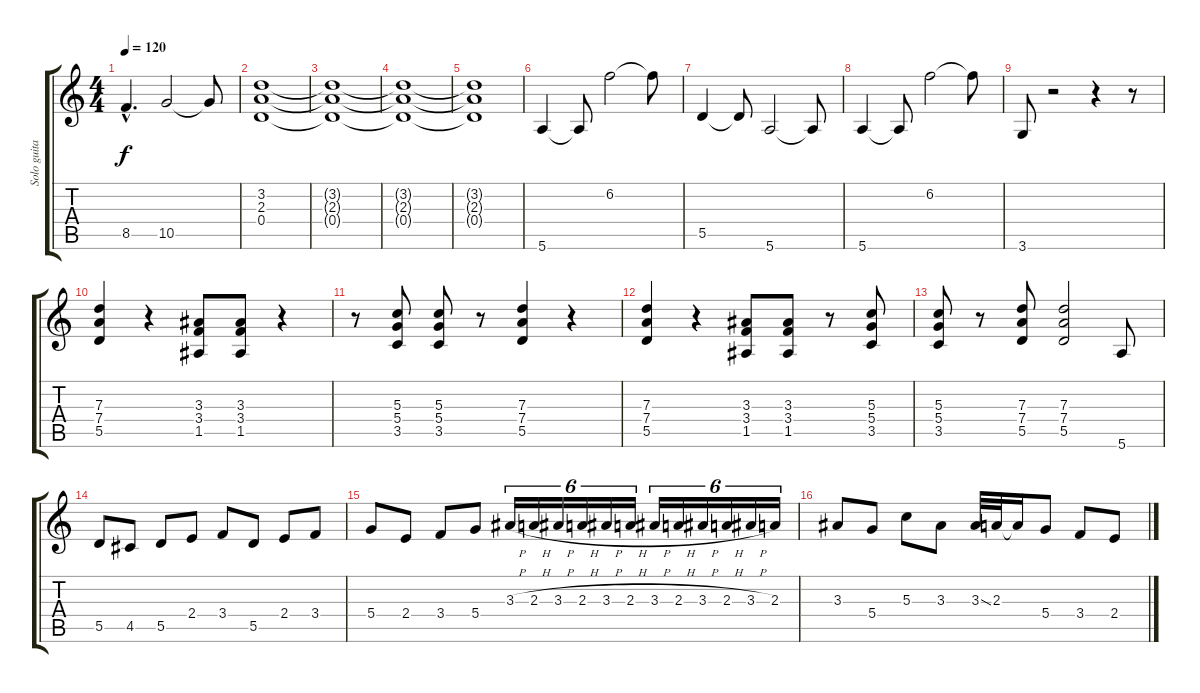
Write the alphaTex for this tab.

\track ("Solo guitar" "Solo guita") {instrument distortionguitar}
\staff {score tabs}
\tuning (E4 B3 G3 D3 A2 E2) {hide}
\ts (4 4)
\tempo 120
\clef g2
\ks c
8.5{hac}.4{d dy f} 10.5.2 10.5{t}.8 |
(3.2 2.3 0.4).1 |
(3.2{t} 2.3{t} 0.4{t}).1 |
(3.2{t} 2.3{t} 0.4{t}).1 |
(3.2{t} 2.3{t} 0.4{t}).1 |
5.6.4 5.6{t}.8 6.2.2 6.2{t}.8 |
5.5.4 5.5{t}.8 5.6.2 5.6{t}.8 |
5.6.4 5.6{t}.8 6.2.2 6.2{t}.8 |
3.6.8 r.2 r.4 r.8 |
(7.3 7.4 5.5).4 r.4 (3.3 3.4 1.5).8 (3.3 3.4 1.5).8 r.4 |
r.8 (5.3 5.4 3.5).8 (5.3 5.4 3.5).8 r.8 (7.3 7.4 5.5).4 r.4 |
(7.3 7.4 5.5).4 r.4 (3.3 3.4 1.5).8 (3.3 3.4 1.5).8 r.8 (5.3 5.4 3.5).8 |
(5.3 5.4 3.5).8 r.8 (7.3 7.4 5.5).8 (7.3 7.4 5.5).2 5.6.8 |
5.5.8 4.5.8 5.5.8 2.4.8 3.4.8 5.5.8 2.4.8 3.4.8 |
5.4.8 2.4.8 3.4.8 5.4.8 3.3{h}.16{tu (6 4)} 2.3{h}.16{tu (6 4)} 3.3{h}.16{tu (6 4)} 2.3{h}.16{tu (6 4)} 3.3{h}.16{tu (6 4)} 2.3{h}.16{tu (6 4)} 3.3{h}.16{tu (6 4)} 2.3{h}.16{tu (6 4)} 3.3{h}.16{tu (6 4)} 2.3{h}.16{tu (6 4)} 3.3{h}.16{tu (6 4)} 2.3.16{tu (6 4)} |
3.3.8 5.4.8 5.3.8 3.3.8 3.3{ss}.32 2.3.32 2.3{t}.16 5.4.8 3.4.8 2.4.8
